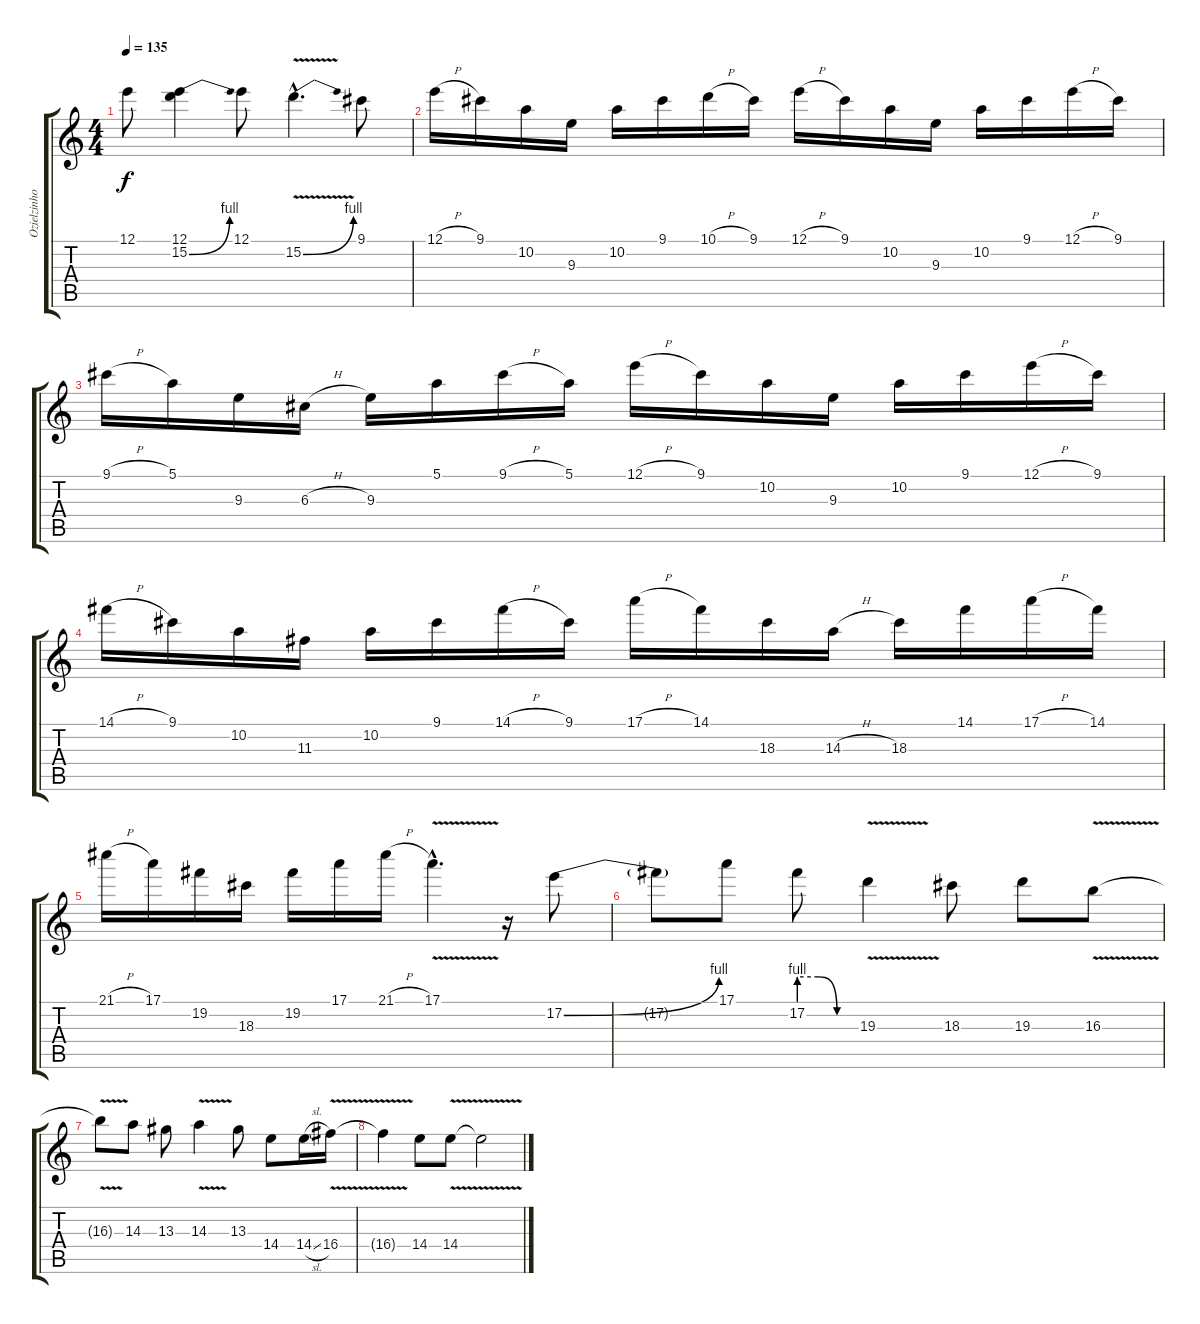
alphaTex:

\track ("Ozielzinho" "Ozielzinho") {instrument overdrivenguitar}
\staff {score tabs}
\tuning (E4 B3 G3 D3 A2 E2) {hide}
\ts (4 4)
\tempo 135
\clef g2
\ks c
12.1{t}.8{dy f} (12.1 15.2{be (bend 0 0 60 4)}).4 12.1.8 15.2{be (bend 0 0 60 4) v hac}.4{d} 9.1.8 |
12.1{h}.16 9.1.16 10.2.16 9.3.16 10.2.16 9.1.16 10.1{h}.16 9.1.16 12.1{h}.16 9.1.16 10.2.16 9.3.16 10.2.16 9.1.16 12.1{h}.16 9.1.16 |
9.1{h}.16 5.1.16 9.3.16 6.3{h}.16 9.3.16 5.1.16 9.1{h}.16 5.1.16 12.1{h}.16 9.1.16 10.2.16 9.3.16 10.2.16 9.1.16 12.1{h}.16 9.1.16 |
14.1{h}.16 9.1.16 10.2.16 11.3.16 10.2.16 9.1.16 14.1{h}.16 9.1.16 17.1{h}.16 14.1.16 18.3.16 14.3{h}.16 18.3.16 14.1.16 17.1{h}.16 14.1.16 |
21.1{h}.16 17.1.16 19.2.16 18.3.16 19.2.16 17.1.16 21.1{h}.16 17.1{v hac}.4{d} r.16 17.2{be (bend 0 0 60 4)}.8 |
17.2{t}.8 17.1.8 17.2{be (custom 0 4 20 4 40 0 60 0)}.8 19.3{v}.4 18.3.8 19.3.8 16.3{v}.8 |
16.3{t}.8 14.3.8 13.3.8 14.3{v}.4 13.3.8 14.4.8 14.4{sl}.16 16.4{v}.16 |
16.4{t}.4 14.4.8 14.4{v}.8 14.4{t}.2
